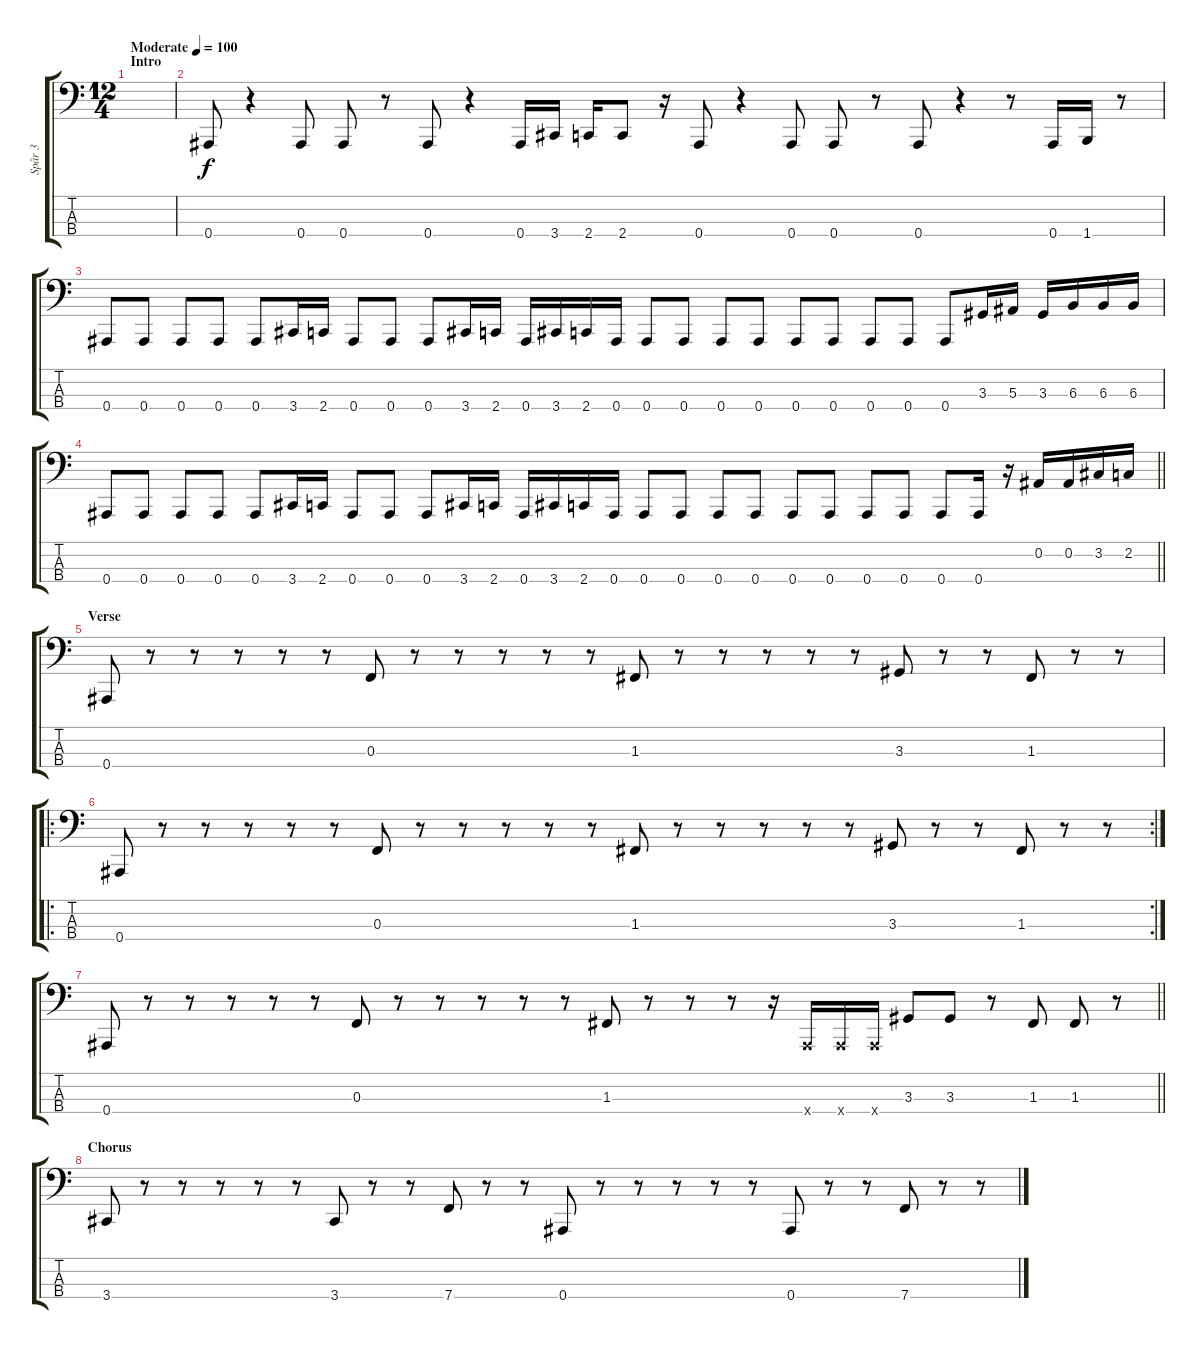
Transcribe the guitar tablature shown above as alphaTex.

\track ("Spår 3" "Spår 3") {instrument electricbassfinger}
\staff {score tabs}
\tuning (Eb2 Bb1 F1 Bb0) {hide}
\ts (12 4)
\section ("" "Intro")
\tempo (100 "Moderate")
\clef f4
\ks c
|
0.4.8 r.4 0.4.8 0.4.8 r.8 0.4.8 r.4 0.4.16 3.4.16 2.4.16 2.4.8 r.16 0.4.8 r.4 0.4.8 0.4.8 r.8 0.4.8 r.4 r.8 0.4.16 1.4.16 r.8 |
0.4.8 0.4.8 0.4.8 0.4.8 0.4.8 3.4.16 2.4.16 0.4.8 0.4.8 0.4.8 3.4.16 2.4.16 0.4.16 3.4.16 2.4.16 0.4.16 0.4.8 0.4.8 0.4.8 0.4.8 0.4.8 0.4.8 0.4.8 0.4.8 0.4.8 3.3.16 5.3.16 3.3.16 6.3.16 6.3.16 6.3.16 |
\barLineRight lightlight
0.4.8 0.4.8 0.4.8 0.4.8 0.4.8 3.4.16 2.4.16 0.4.8 0.4.8 0.4.8 3.4.16 2.4.16 0.4.16 3.4.16 2.4.16 0.4.16 0.4.8 0.4.8 0.4.8 0.4.8 0.4.8 0.4.8 0.4.8 0.4.8 0.4.8 0.4.16 r.16 0.2.16 0.2.16 3.2.16 2.2.16 |
\section ("" "Verse ")
0.4.8 r.8 r.8 r.8 r.8 r.8 0.3.8 r.8 r.8 r.8 r.8 r.8 1.3.8 r.8 r.8 r.8 r.8 r.8 3.3.8 r.8 r.8 1.3.8 r.8 r.8 |
\ro
\rc 2
0.4.8 r.8 r.8 r.8 r.8 r.8 0.3.8 r.8 r.8 r.8 r.8 r.8 1.3.8 r.8 r.8 r.8 r.8 r.8 3.3.8 r.8 r.8 1.3.8 r.8 r.8 |
\barLineRight lightlight
0.4.8 r.8 r.8 r.8 r.8 r.8 0.3.8 r.8 r.8 r.8 r.8 r.8 1.3.8 r.8 r.8 r.8 r.16 0.4{x}.16 0.4{x}.16 0.4{x}.16 3.3.8 3.3.8 r.8 1.3.8 1.3.8 r.8 |
\section ("" "Chorus")
3.4.8 r.8 r.8 r.8 r.8 r.8 3.4.8 r.8 r.8 7.4.8 r.8 r.8 0.4.8 r.8 r.8 r.8 r.8 r.8 0.4.8 r.8 r.8 7.4.8 r.8 r.8
